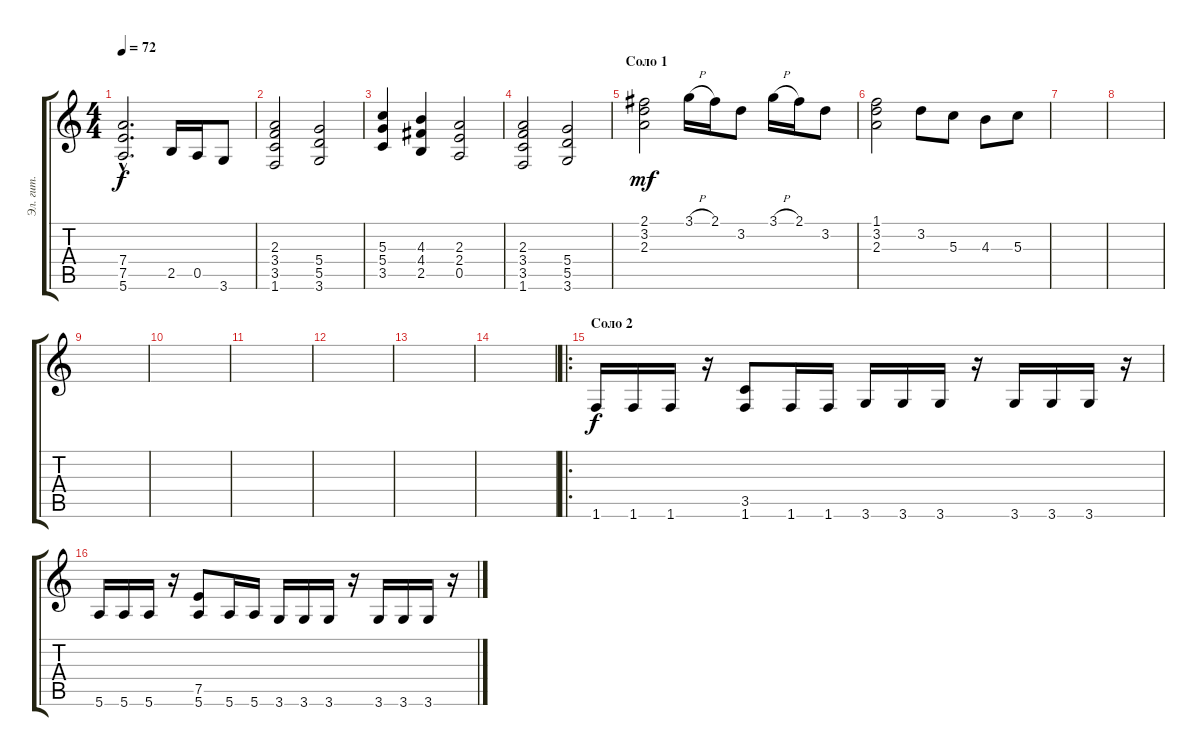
\track ("Эл. гит." "Эл. гит.") {instrument distortionguitar}
\staff {score tabs}
\tuning (E4 B3 G3 D3 A2 E2) {hide}
\ts (4 4)
\tempo 72
\clef g2
\ks c
(7.4{hac} 7.5{hac} 5.6{hac}).2{d dy f} 2.5.16 0.5.16 3.6.8 |
(2.3 3.4 3.5 1.6).2 (5.4 5.5 3.6).2 |
(5.3 5.4 3.5).4 (4.3 4.4 2.5).4 (2.3 2.4 0.5).2 |
(2.3 3.4 3.5 1.6).2 (5.4 5.5 3.6).2 |
\section ("" "Соло 1")
(2.1 3.2 2.3).2{dy mf} 3.1{h}.16 2.1.16 3.2.8 3.1{h}.16 2.1.16 3.2.8 |
(1.1 3.2 2.3).2 3.2.8 5.3.8 4.3.8 5.3.8 |
|
|
|
|
|
|
|
|
\ro
\section ("" "Соло 2")
1.6.16{dy f} 1.6.16 1.6.16 r.16 (3.5 1.6).8 1.6.16 1.6.16 3.6.16 3.6.16 3.6.16 r.16 3.6.16 3.6.16 3.6.16 r.16 |
5.6.16 5.6.16 5.6.16 r.16 (7.5 5.6).8 5.6.16 5.6.16 3.6.16 3.6.16 3.6.16 r.16 3.6.16 3.6.16 3.6.16 r.16
